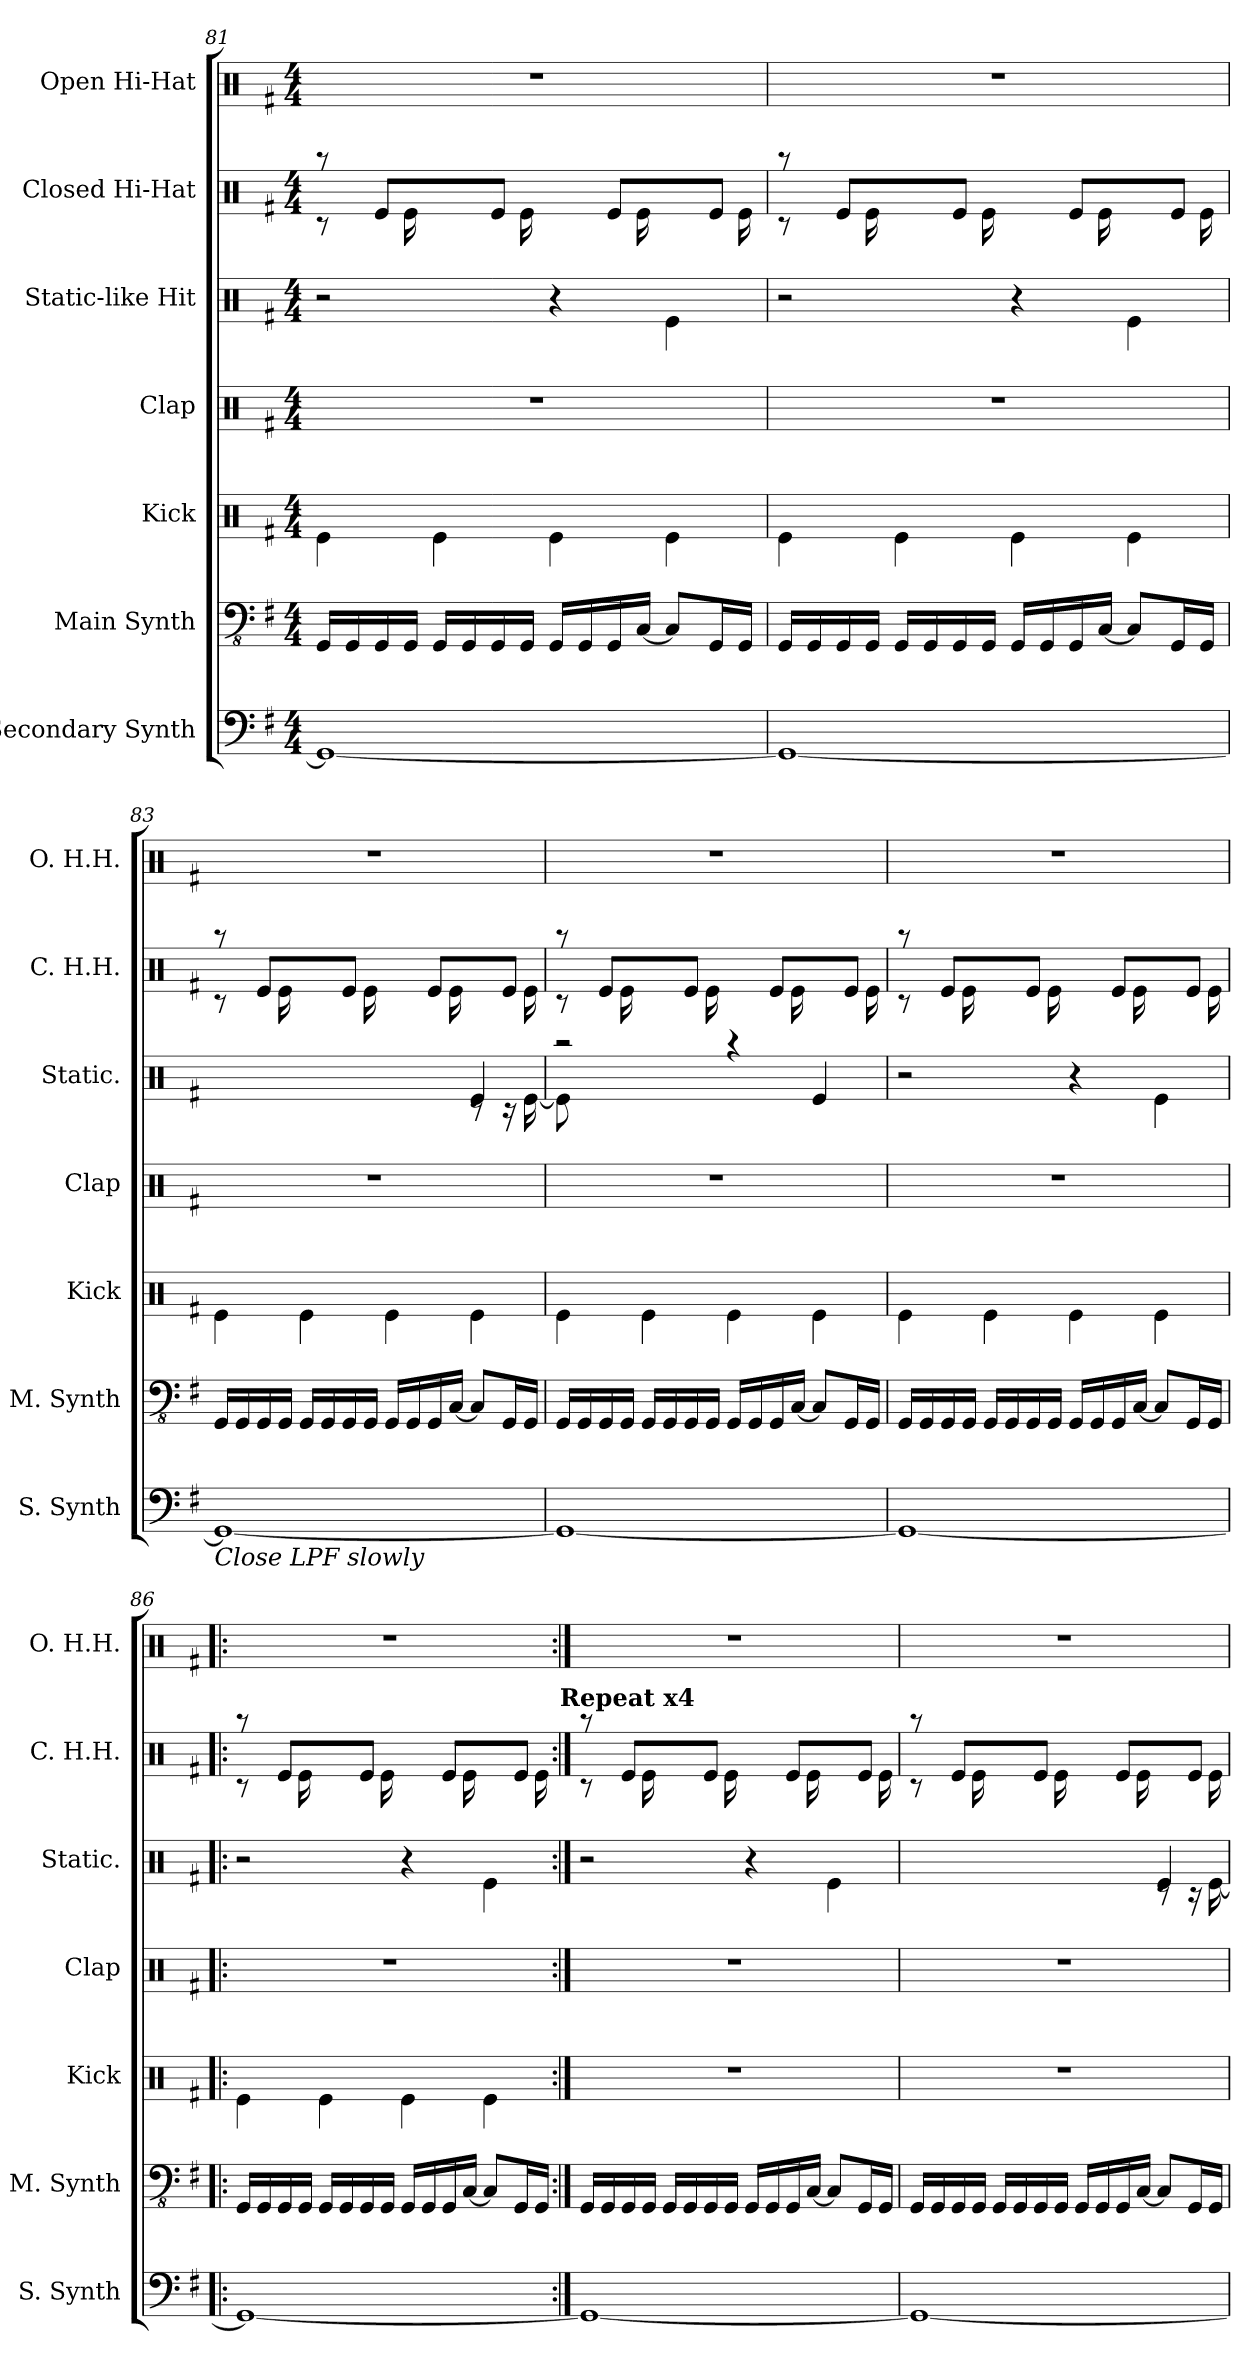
**kern	**kern	**kern	**kern	**kern	**kern	**kern
*part7	*part6	*part5	*part4	*part3	*part2	*part1
*staff7	*staff6	*staff5	*staff4	*staff3	*staff2	*staff1
*I"Secondary Synth	*I"Main Synth	*I"Kick	*I"Clap	*I"Static-like Hit	*I"Closed Hi-Hat	*I"Open Hi-Hat
*I'S. Synth	*I'M. Synth	*I'Kick	*I'Clap	*I'Static.	*I'C. H.H.	*I'O. H.H.
*clefF4	*clefFv4	*clefX	*clefX	*clefX	*clefX	*clefX
*k[f#]	*k[f#]	*k[f#]	*k[f#]	*k[f#]	*k[f#]	*k[f#]
*G:	*G:	*G:	*G:	*G:	*G:	*G:
*M4/4	*M4/4	*M4/4	*M4/4	*M4/4	*M4/4	*M4/4
=81	=81	=81	=81	=81	=81	=81
*	*	*	*	*	*^	*
1GG_	16GGG/LL	4Re\	1r	2r	8raa	8rc	1r
.	16GGG/	.	.	.	.	.	.
.	16GGG/	.	.	.	8Re/L	16ryy	.
.	16GGG/JJ	.	.	.	.	16Re\	.
.	16GGG/LL	4Re\	.	.	8ryy	8ryy	.
.	16GGG/	.	.	.	.	.	.
.	16GGG/	.	.	.	8Re/J	16ryy	.
.	16GGG/JJ	.	.	.	.	16Re\	.
.	16GGG/LL	4Re\	.	4r	8ryy	8ryy	.
.	16GGG/	.	.	.	.	.	.
.	16GGG/	.	.	.	8Re/L	16ryy	.
.	[16CC/JJ	.	.	.	.	16Re\	.
.	8CC/L]	4Re\	.	4Re\	8ryy	8ryy	.
.	16GGG/L	.	.	.	8Re/J	16ryy	.
.	16GGG/JJ	.	.	.	.	16Re\	.
!!LO:PB:g=z
=82	=82	=82	=82	=82	=82	=82	=82
1GG_	16GGG/LL	4Re\	1r	2r	8raa	8rc	1r
.	16GGG/	.	.	.	.	.	.
.	16GGG/	.	.	.	8Re/L	16ryy	.
.	16GGG/JJ	.	.	.	.	16Re\	.
.	16GGG/LL	4Re\	.	.	8ryy	8ryy	.
.	16GGG/	.	.	.	.	.	.
.	16GGG/	.	.	.	8Re/J	16ryy	.
.	16GGG/JJ	.	.	.	.	16Re\	.
.	16GGG/LL	4Re\	.	4r	8ryy	8ryy	.
.	16GGG/	.	.	.	.	.	.
.	16GGG/	.	.	.	8Re/L	16ryy	.
.	[16CC/JJ	.	.	.	.	16Re\	.
.	8CC/L]	4Re\	.	4Re\	8ryy	8ryy	.
.	16GGG/L	.	.	.	8Re/J	16ryy	.
.	16GGG/JJ	.	.	.	.	16Re\	.
=83	=83	=83	=83	=83	=83	=83	=83
*	*	*	*	*^	*	*	*
!LO:TX:b:i:t=Close LPF slowly	!	!	!	!	!	!	!	!
1GG_	16GGG/LL	4Re\	1r	2ryy	2ryy	8raa	8rc	1r
.	16GGG/	.	.	.	.	.	.	.
.	16GGG/	.	.	.	.	8Re/L	16ryy	.
.	16GGG/JJ	.	.	.	.	.	16Re\	.
.	16GGG/LL	4Re\	.	.	.	8ryy	8ryy	.
.	16GGG/	.	.	.	.	.	.	.
.	16GGG/	.	.	.	.	8Re/J	16ryy	.
.	16GGG/JJ	.	.	.	.	.	16Re\	.
.	16GGG/LL	4Re\	.	4ryy	4ryy	8ryy	8ryy	.
.	16GGG/	.	.	.	.	.	.	.
.	16GGG/	.	.	.	.	8Re/L	16ryy	.
.	[16CC/JJ	.	.	.	.	.	16Re\	.
.	8CC/L]	4Re\	.	4Re/	8rc	8ryy	8ryy	.
.	16GGG/L	.	.	.	16rc	8Re/J	16ryy	.
.	16GGG/JJ	.	.	.	[<16Re\	.	16Re\	.
=84	=84	=84	=84	=84	=84	=84	=84	=84
1GG_	16GGG/LL	4Re\	1r	2raa	8Re\]	8raa	8rc	1r
.	16GGG/	.	.	.	.	.	.	.
.	16GGG/	.	.	.	8ryy	8Re/L	16ryy	.
.	16GGG/JJ	.	.	.	.	.	16Re\	.
.	16GGG/LL	4Re\	.	.	4ryy	8ryy	8ryy	.
.	16GGG/	.	.	.	.	.	.	.
.	16GGG/	.	.	.	.	8Re/J	16ryy	.
.	16GGG/JJ	.	.	.	.	.	16Re\	.
.	16GGG/LL	4Re\	.	4raa	2ryy	8ryy	8ryy	.
.	16GGG/	.	.	.	.	.	.	.
.	16GGG/	.	.	.	.	8Re/L	16ryy	.
.	[16CC/JJ	.	.	.	.	.	16Re\	.
.	8CC/L]	4Re\	.	4Re/	.	8ryy	8ryy	.
.	16GGG/L	.	.	.	.	8Re/J	16ryy	.
.	16GGG/JJ	.	.	.	.	.	16Re\	.
*	*	*	*	*v	*v	*	*	*
=85	=85	=85	=85	=85	=85	=85	=85
1GG_	16GGG/LL	4Re\	1r	2r	8raa	8rc	1r
.	16GGG/	.	.	.	.	.	.
.	16GGG/	.	.	.	8Re/L	16ryy	.
.	16GGG/JJ	.	.	.	.	16Re\	.
.	16GGG/LL	4Re\	.	.	8ryy	8ryy	.
.	16GGG/	.	.	.	.	.	.
.	16GGG/	.	.	.	8Re/J	16ryy	.
.	16GGG/JJ	.	.	.	.	16Re\	.
.	16GGG/LL	4Re\	.	4r	8ryy	8ryy	.
.	16GGG/	.	.	.	.	.	.
.	16GGG/	.	.	.	8Re/L	16ryy	.
.	[16CC/JJ	.	.	.	.	16Re\	.
.	8CC/L]	4Re\	.	4Re\	8ryy	8ryy	.
.	16GGG/L	.	.	.	8Re/J	16ryy	.
.	16GGG/JJ	.	.	.	.	16Re\	.
!!LO:LB:g=z
=86!|:	=86!|:	=86!|:	=86!|:	=86!|:	=86!|:	=86!|:	=86!|:
1GG_	16GGG/LL	4Re\	1r	2r	8raa	8rc	1r
.	16GGG/	.	.	.	.	.	.
.	16GGG/	.	.	.	8Re/L	16ryy	.
.	16GGG/JJ	.	.	.	.	16Re\	.
.	16GGG/LL	4Re\	.	.	8ryy	8ryy	.
.	16GGG/	.	.	.	.	.	.
.	16GGG/	.	.	.	8Re/J	16ryy	.
.	16GGG/JJ	.	.	.	.	16Re\	.
.	16GGG/LL	4Re\	.	4r	8ryy	8ryy	.
.	16GGG/	.	.	.	.	.	.
.	16GGG/	.	.	.	8Re/L	16ryy	.
.	[16CC/JJ	.	.	.	.	16Re\	.
.	8CC/L]	4Re\	.	4Re\	8ryy	8ryy	.
.	16GGG/L	.	.	.	8Re/J	16ryy	.
.	16GGG/JJ	.	.	.	.	16Re\	.
!	!	!	!	!	!	!LO:TX:a:B:t=Repeat x4	!
=87:|!	=87:|!	=87:|!	=87:|!	=87:|!	=87:|!	=87:|!	=87:|!
1GG_	16GGG/LL	1r	1r	2r	8raa	8rc	1r
.	16GGG/	.	.	.	.	.	.
.	16GGG/	.	.	.	8Re/L	16ryy	.
.	16GGG/JJ	.	.	.	.	16Re\	.
.	16GGG/LL	.	.	.	8ryy	8ryy	.
.	16GGG/	.	.	.	.	.	.
.	16GGG/	.	.	.	8Re/J	16ryy	.
.	16GGG/JJ	.	.	.	.	16Re\	.
.	16GGG/LL	.	.	4r	8ryy	8ryy	.
.	16GGG/	.	.	.	.	.	.
.	16GGG/	.	.	.	8Re/L	16ryy	.
.	[16CC/JJ	.	.	.	.	16Re\	.
.	8CC/L]	.	.	4Re\	8ryy	8ryy	.
.	16GGG/L	.	.	.	8Re/J	16ryy	.
.	16GGG/JJ	.	.	.	.	16Re\	.
=88	=88	=88	=88	=88	=88	=88	=88
*	*	*	*	*^	*	*	*
1GG_	16GGG/LL	1r	1r	2ryy	2ryy	8raa	8rc	1r
.	16GGG/	.	.	.	.	.	.	.
.	16GGG/	.	.	.	.	8Re/L	16ryy	.
.	16GGG/JJ	.	.	.	.	.	16Re\	.
.	16GGG/LL	.	.	.	.	8ryy	8ryy	.
.	16GGG/	.	.	.	.	.	.	.
.	16GGG/	.	.	.	.	8Re/J	16ryy	.
.	16GGG/JJ	.	.	.	.	.	16Re\	.
.	16GGG/LL	.	.	4ryy	4ryy	8ryy	8ryy	.
.	16GGG/	.	.	.	.	.	.	.
.	16GGG/	.	.	.	.	8Re/L	16ryy	.
.	[16CC/JJ	.	.	.	.	.	16Re\	.
.	8CC/L]	.	.	4Re/	8rc	8ryy	8ryy	.
.	16GGG/L	.	.	.	16rc	8Re/J	16ryy	.
.	16GGG/JJ	.	.	.	[<16Re\	.	16Re\	.
*	*	*	*	*v	*v	*	*	*
*	*	*	*	*	*v	*v	*
=	=	=	=	=	=	=
*-	*-	*-	*-	*-	*-	*-
